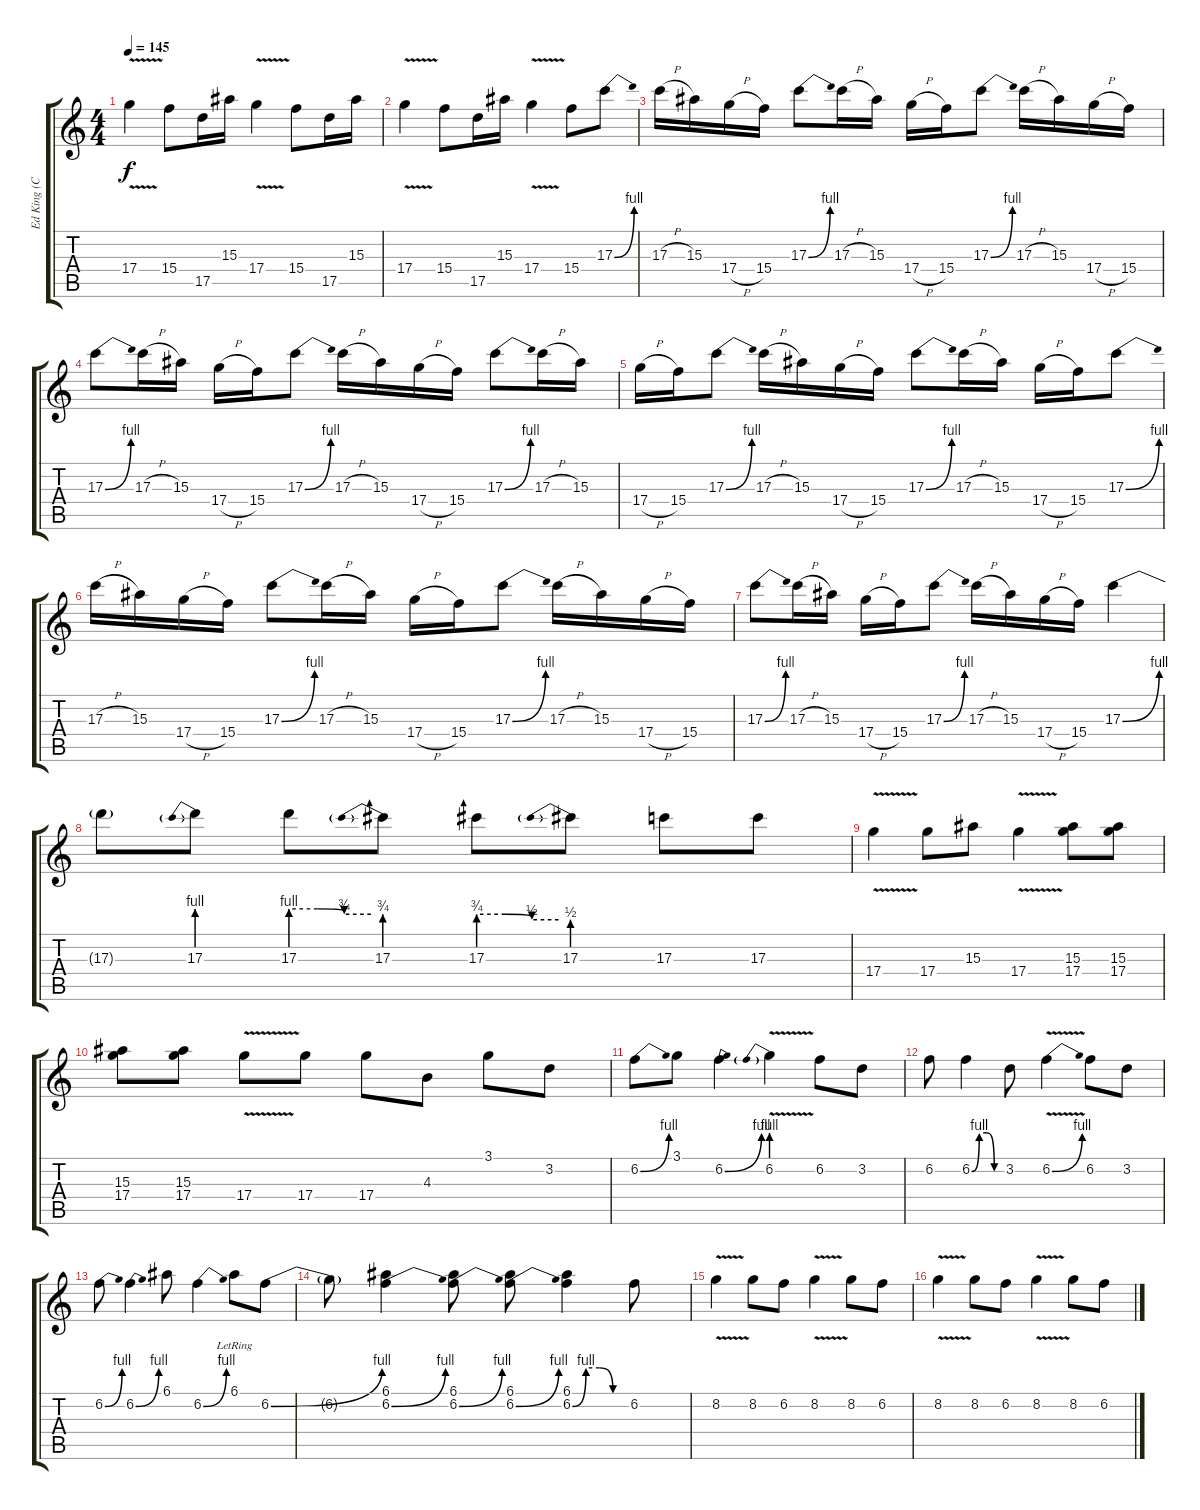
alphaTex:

\track ("Ed King (Clean/Solo Guitar)" "Ed King (C") {instrument overdrivenguitar}
\staff {score tabs}
\tuning (E4 B3 G3 D3 A2 E2) {hide}
\ts (4 4)
\tempo 145
\clef g2
\ks c
17.4{v}.4{dy f} 15.4.8 17.5.16 15.3.16 17.4{v}.4 15.4.8 17.5.16 15.3.16 |
17.4{v}.4 15.4.8 17.5.16 15.3.16 17.4{v}.4 15.4.8 17.3{be (bend 0 0 60 4)}.8 |
17.3{h}.16 15.3.16 17.4{h}.16 15.4.16 17.3{be (bend 0 0 60 4)}.8 17.3{h}.16 15.3.16 17.4{h}.16 15.4.16 17.3{be (bend 0 0 60 4)}.8 17.3{h}.16 15.3.16 17.4{h}.16 15.4.16 |
17.3{be (bend 0 0 60 4)}.8 17.3{h}.16 15.3.16 17.4{h}.16 15.4.16 17.3{be (bend 0 0 60 4)}.8 17.3{h}.16 15.3.16 17.4{h}.16 15.4.16 17.3{be (bend 0 0 60 4)}.8 17.3{h}.16 15.3.16 |
17.4{h}.16 15.4.16 17.3{be (bend 0 0 60 4)}.8 17.3{h}.16 15.3.16 17.4{h}.16 15.4.16 17.3{be (bend 0 0 60 4)}.8 17.3{h}.16 15.3.16 17.4{h}.16 15.4.16 17.3{be (bend 0 0 60 4)}.8 |
17.3{h}.16 15.3.16 17.4{h}.16 15.4.16 17.3{be (bend 0 0 60 4)}.8 17.3{h}.16 15.3.16 17.4{h}.16 15.4.16 17.3{be (bend 0 0 60 4)}.8 17.3{h}.16 15.3.16 17.4{h}.16 15.4.16 |
17.3{be (bend 0 0 60 4)}.8 17.3{h}.16 15.3.16 17.4{h}.16 15.4.16 17.3{be (bend 0 0 60 4)}.8 17.3{h}.16 15.3.16 17.4{h}.16 15.4.16 17.3{be (bend 0 0 60 4)}.4 |
17.3{t}.8 17.3{be (prebend 0 4 60 4)}.8 17.3{be (custom 0 4 20 4 40 3 60 3)}.8 17.3{be (prebend 0 3 60 3)}.8 17.3{be (custom 0 3 20 3 40 2 60 2)}.8 17.3{be (prebend 0 2 60 2)}.8 17.3.8 17.3.8 |
17.4{v}.4 17.4.8 15.3.8 17.4{v}.4 (15.3 17.4).8 (15.3 17.4).8 |
(15.3 17.4).8 (15.3 17.4).8 17.4{v}.8 17.4.8 17.4.8 4.3.8 3.1.8 3.2.8 |
6.2{be (bend 0 0 60 4)}.8 3.1.8 6.2{be (bend 0 0 60 4)}.4 6.2{be (prebend 0 4 60 4) v}.4 6.2.8 3.2.8 |
6.2.8 6.2{be (custom 0 0 15 4 30 4 45 0 60 0)}.4 3.2.8 6.2{be (bend 0 0 60 4) v}.4 6.2.8 3.2.8 |
6.2{be (bend 0 0 60 4)}.8 6.2{be (bend 0 0 60 4)}.4 6.1.8 6.2{be (bend 0 0 60 4)}.4 6.1{lr}.8 6.2{be (bend 0 0 60 4)}.8 |
6.2{t}.8 (6.1 6.2{be (bend 0 0 60 4)}).4 (6.1 6.2{be (bend 0 0 60 4)}).8 (6.1 6.2{be (bend 0 0 60 4)}).8 (6.1 6.2{be (custom 0 0 15 4 30 4 45 0 60 0)}).4 6.2.8 |
8.2{v}.4 8.2.8 6.2.8 8.2{v}.4 8.2.8 6.2.8 |
8.2{v}.4 8.2.8 6.2.8 8.2{v}.4 8.2.8 6.2.8
